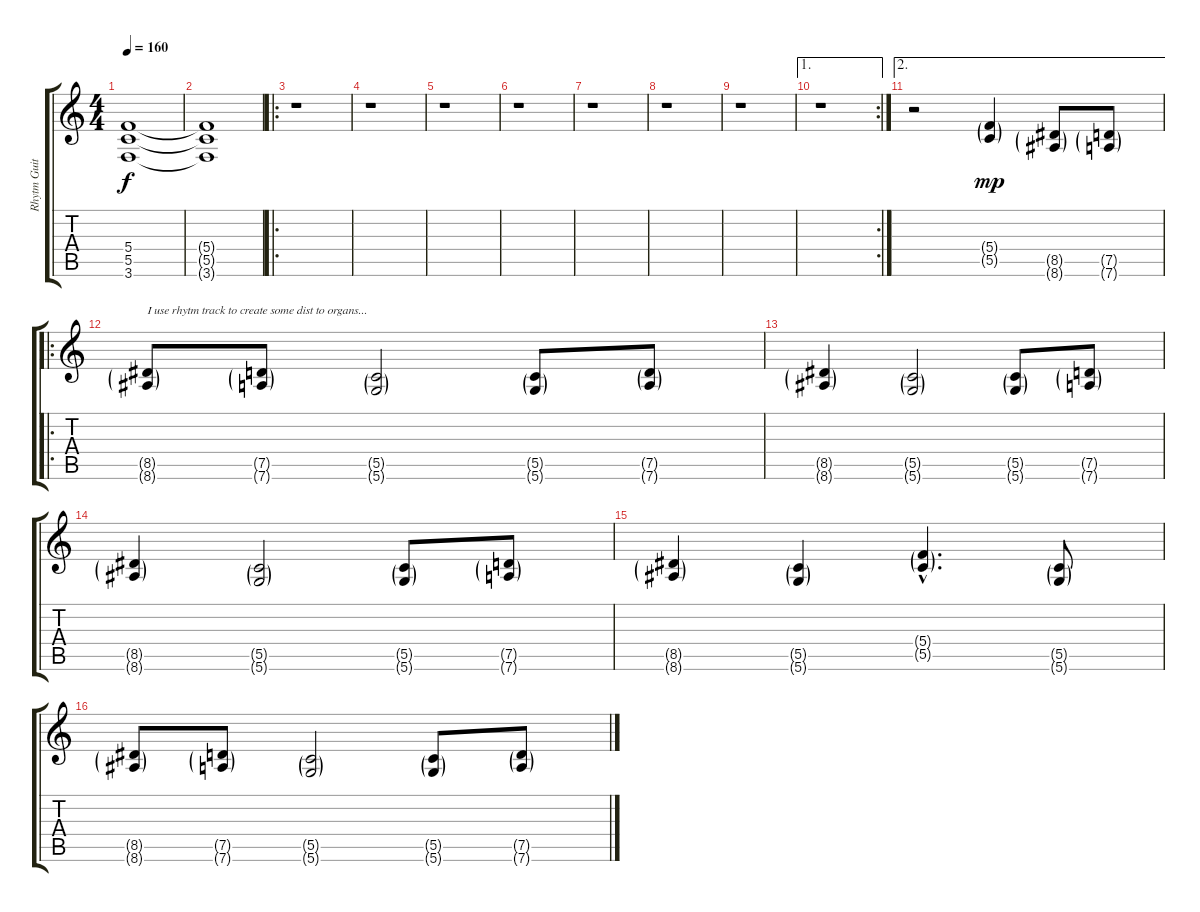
\track ("Rhytm Guitar" "Rhytm Guit") {instrument distortionguitar}
\staff {score tabs}
\tuning (D4 A3 F3 C3 G2 D2) {hide}
\ts (4 4)
\tempo 160
\clef g2
\ks c
(5.4{t} 5.5{t} 3.6{t}).1{dy f volume 0} |
(5.4{t} 5.5{t} 3.6{t}).1 |
\ro
r.1 |
r.1 |
r.1 |
r.1 |
r.1 |
r.1 |
r.1 |
\ae 1
\rc 2
r.1 |
\ae 2
r.2 (5.4{g} 5.5{g}).4{dy mp volume 13} (8.5{g} 8.6{g}).8 (7.5{g} 7.6{g}).8 |
\ro
(8.5{g} 8.6{g}).8{txt "I use rhytm track to create some dist to organs..."} (7.5{g} 7.6{g}).8 (5.5{g} 5.6{g}).2 (5.5{g} 5.6{g}).8 (7.5{g} 7.6{g}).8 |
(8.5{g} 8.6{g}).4 (5.5{g} 5.6{g}).2 (5.5{g} 5.6{g}).8 (7.5{g} 7.6{g}).8 |
(8.5{g} 8.6{g}).4 (5.5{g} 5.6{g}).2 (5.5{g} 5.6{g}).8 (7.5{g} 7.6{g}).8 |
(8.5{g} 8.6{g}).4 (5.5{g} 5.6{g}).4 (5.4{g hac} 5.5{g hac}).4{d} (5.5{g} 5.6{g}).8 |
(8.5{g} 8.6{g}).8 (7.5{g} 7.6{g}).8 (5.5{g} 5.6{g}).2 (5.5{g} 5.6{g}).8 (7.5{g} 7.6{g}).8
